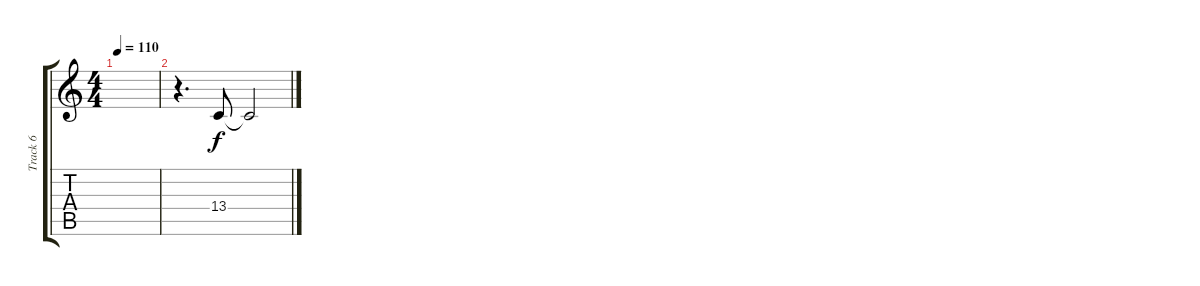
\track ("Track 6" "Track 6") {instrument reversecymbal}
\staff {score tabs}
\tuning (Db4 Ab3 E3 B2 Gb2 B1) {hide}
\ts (4 4)
\tempo 110
\clef g2
\ks c
|
r.4{d} 13.4.8 13.4{t}.2
